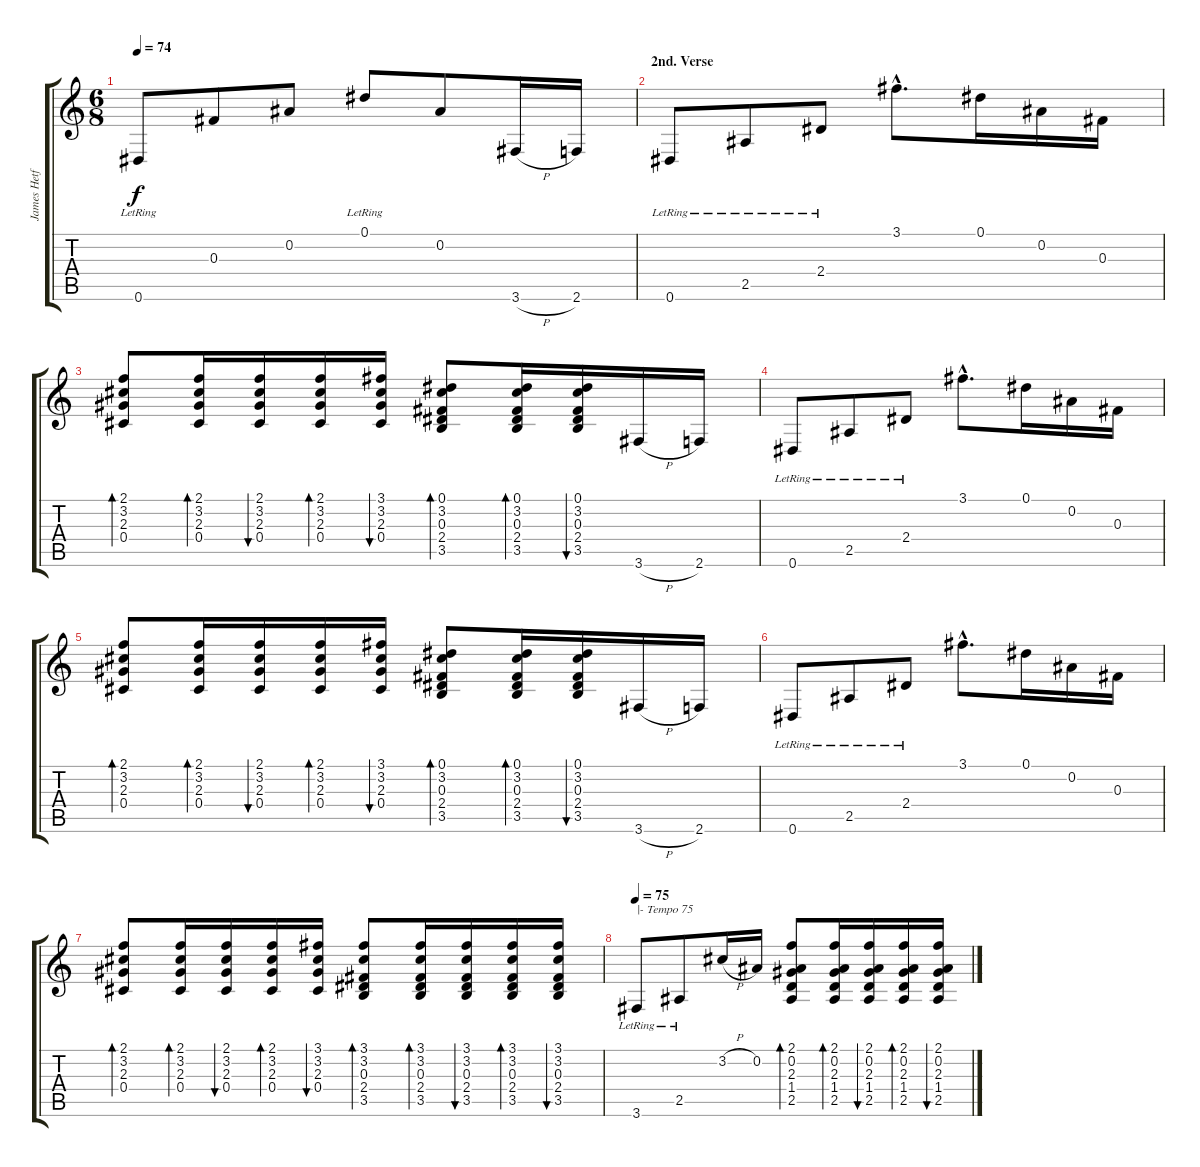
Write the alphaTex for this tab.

\track ("James Hetfield (Clean Guitar)" "James Hetf") {instrument electricguitarclean}
\staff {score tabs}
\tuning (Eb4 Bb3 Gb3 Db3 Ab2 Eb2) {hide}
\ts (6 8)
\tempo 74
\clef g2
\ks c
0.6{lr}.8{dy f} 0.3.8 0.2.8 0.1{lr}.8 0.2.8 3.6{h}.16 2.6.16 |
\section ("" "2nd. Verse")
0.6{lr}.8 2.5{lr}.8 2.4{lr}.8 3.1{hac}.8{d} 0.1.16 0.2.16 0.3.16 |
(2.1 3.2 2.3 0.4).8{bd 60} (2.1 3.2 2.3 0.4).16{bd 60} (2.1 3.2 2.3 0.4).16{bu 60} (2.1 3.2 2.3 0.4).16{bd 60} (3.1 3.2 2.3 0.4).16{bu 60} (0.1 3.2 0.3 2.4 3.5).8{bd 60} (0.1 3.2 0.3 2.4 3.5).16{bd 60} (0.1 3.2 0.3 2.4 3.5).16{bu 60} 3.6{h}.16 2.6.16 |
0.6{lr}.8 2.5{lr}.8 2.4{lr}.8 3.1{hac}.8{d} 0.1.16 0.2.16 0.3.16 |
(2.1 3.2 2.3 0.4).8{bd 60} (2.1 3.2 2.3 0.4).16{bd 60} (2.1 3.2 2.3 0.4).16{bu 60} (2.1 3.2 2.3 0.4).16{bd 60} (3.1 3.2 2.3 0.4).16{bu 60} (0.1 3.2 0.3 2.4 3.5).8{bd 60} (0.1 3.2 0.3 2.4 3.5).16{bd 60} (0.1 3.2 0.3 2.4 3.5).16{bu 60} 3.6{h}.16 2.6.16 |
0.6{lr}.8 2.5{lr}.8 2.4{lr}.8 3.1{hac}.8{d} 0.1.16 0.2.16 0.3.16 |
(2.1 3.2 2.3 0.4).8{bd 60} (2.1 3.2 2.3 0.4).16{bd 60} (2.1 3.2 2.3 0.4).16{bu 60} (2.1 3.2 2.3 0.4).16{bd 60} (3.1 3.2 2.3 0.4).16{bu 60} (3.1 3.2 0.3 2.4 3.5).8{bd 60} (3.1 3.2 0.3 2.4 3.5).16{bd 60} (3.1 3.2 0.3 2.4 3.5).16{bu 60} (3.1 3.2 0.3 2.4 3.5).16{bd 60} (3.1 3.2 0.3 2.4 3.5).16{bu 60} |
\tempo 75
3.6{lr}.8{txt "|- Tempo 75"} 2.5{lr}.8 3.2{h}.16 0.2.16 (2.1 0.2 2.3 1.4 2.5).8{bd 60} (2.1 0.2 2.3 1.4 2.5).16{bd 60} (2.1 0.2 2.3 1.4 2.5).16{bu 60} (2.1 0.2 2.3 1.4 2.5).16{bd 60} (2.1 0.2 2.3 1.4 2.5).16{bu 60}
